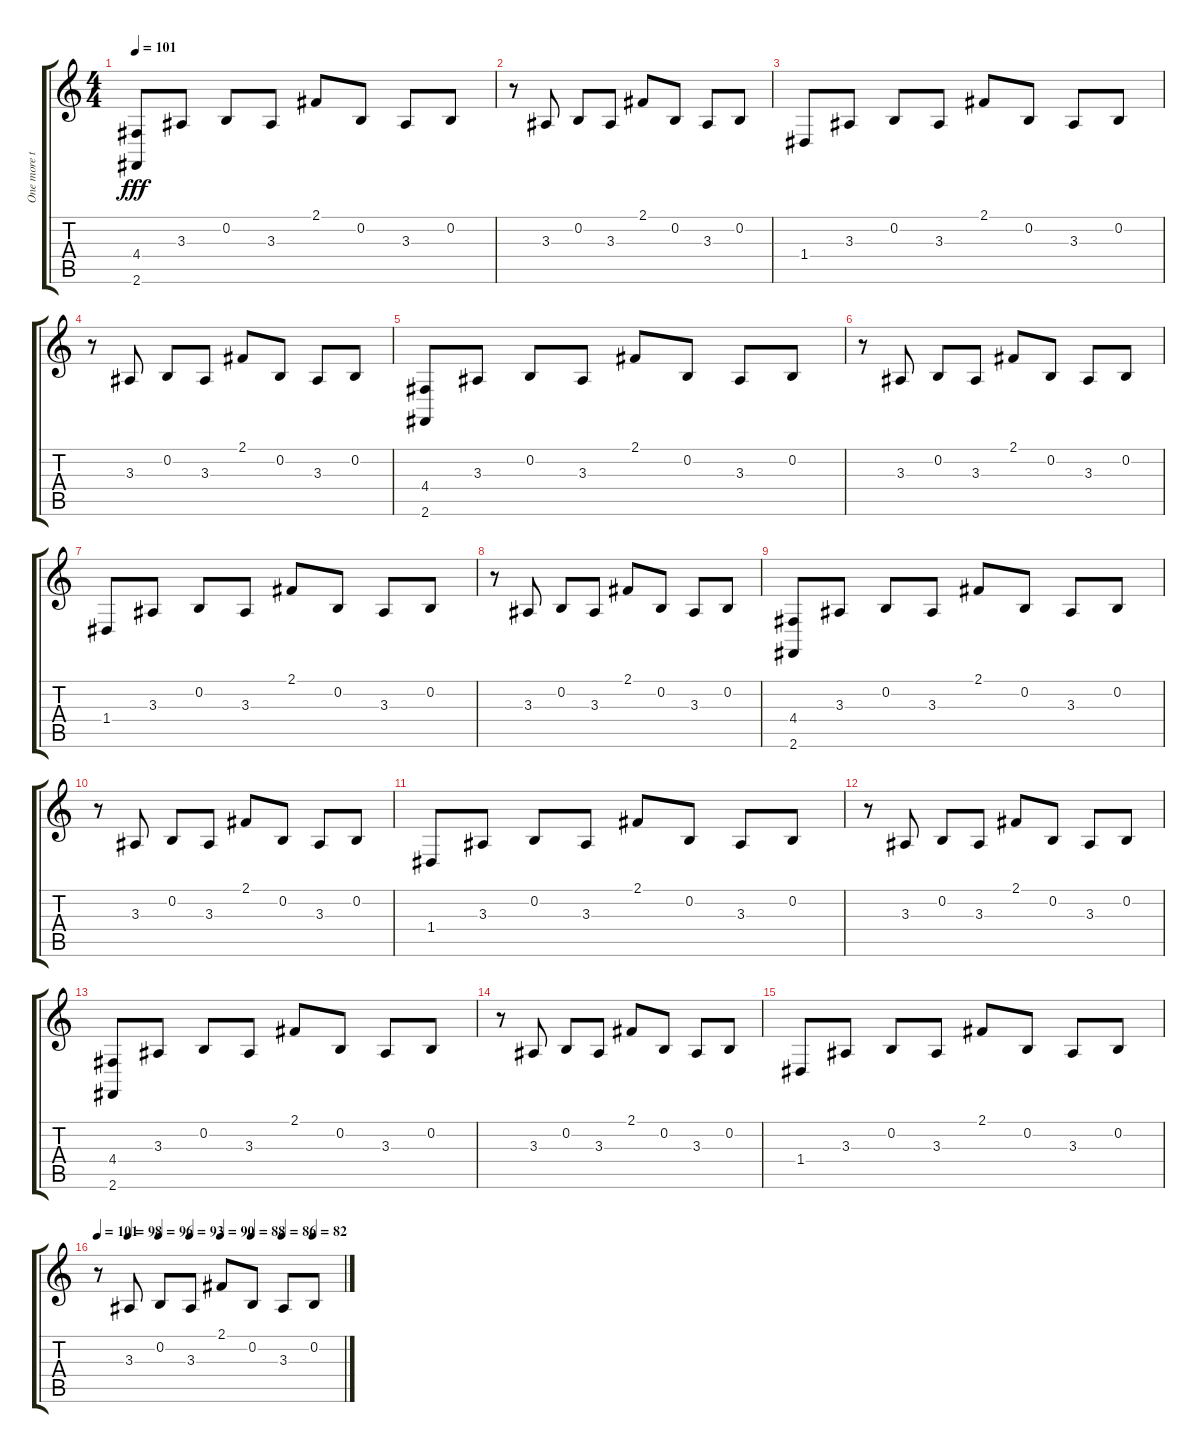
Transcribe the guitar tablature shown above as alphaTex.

\track ("One more time" "One more t") {instrument sitar}
\staff {score tabs}
\tuning (E4 B3 G3 D3 A2 E2) {hide}
\ts (4 4)
\tempo 101
\clef g2
\ks c
(4.4 2.6).8{dy fff} 3.3.8 0.2.8 3.3.8 2.1.8 0.2.8 3.3.8 0.2.8 |
r.8 3.3.8 0.2.8 3.3.8 2.1.8 0.2.8 3.3.8 0.2.8 |
1.4.8 3.3.8 0.2.8 3.3.8 2.1.8 0.2.8 3.3.8 0.2.8 |
r.8 3.3.8 0.2.8 3.3.8 2.1.8 0.2.8 3.3.8 0.2.8 |
(4.4 2.6).8 3.3.8 0.2.8 3.3.8 2.1.8 0.2.8 3.3.8 0.2.8 |
r.8 3.3.8 0.2.8 3.3.8 2.1.8 0.2.8 3.3.8 0.2.8 |
1.4.8 3.3.8 0.2.8 3.3.8 2.1.8 0.2.8 3.3.8 0.2.8 |
r.8 3.3.8 0.2.8 3.3.8 2.1.8 0.2.8 3.3.8 0.2.8 |
(4.4 2.6).8 3.3.8 0.2.8 3.3.8 2.1.8 0.2.8 3.3.8 0.2.8 |
r.8 3.3.8 0.2.8 3.3.8 2.1.8 0.2.8 3.3.8 0.2.8 |
1.4.8 3.3.8 0.2.8 3.3.8 2.1.8 0.2.8 3.3.8 0.2.8 |
r.8 3.3.8 0.2.8 3.3.8 2.1.8 0.2.8 3.3.8 0.2.8 |
(4.4 2.6).8 3.3.8 0.2.8 3.3.8 2.1.8 0.2.8 3.3.8 0.2.8 |
r.8 3.3.8 0.2.8 3.3.8 2.1.8 0.2.8 3.3.8 0.2.8 |
1.4.8 3.3.8 0.2.8 3.3.8 2.1.8 0.2.8 3.3.8 0.2.8 |
\tempo 101
\tempo (98 0.125)
\tempo (96 0.25)
\tempo (93 0.375)
\tempo (90 0.5)
\tempo (88 0.625)
\tempo (86 0.75)
\tempo (82 0.875)
r.8 3.3.8 0.2.8 3.3.8 2.1.8 0.2.8 3.3.8 0.2.8
